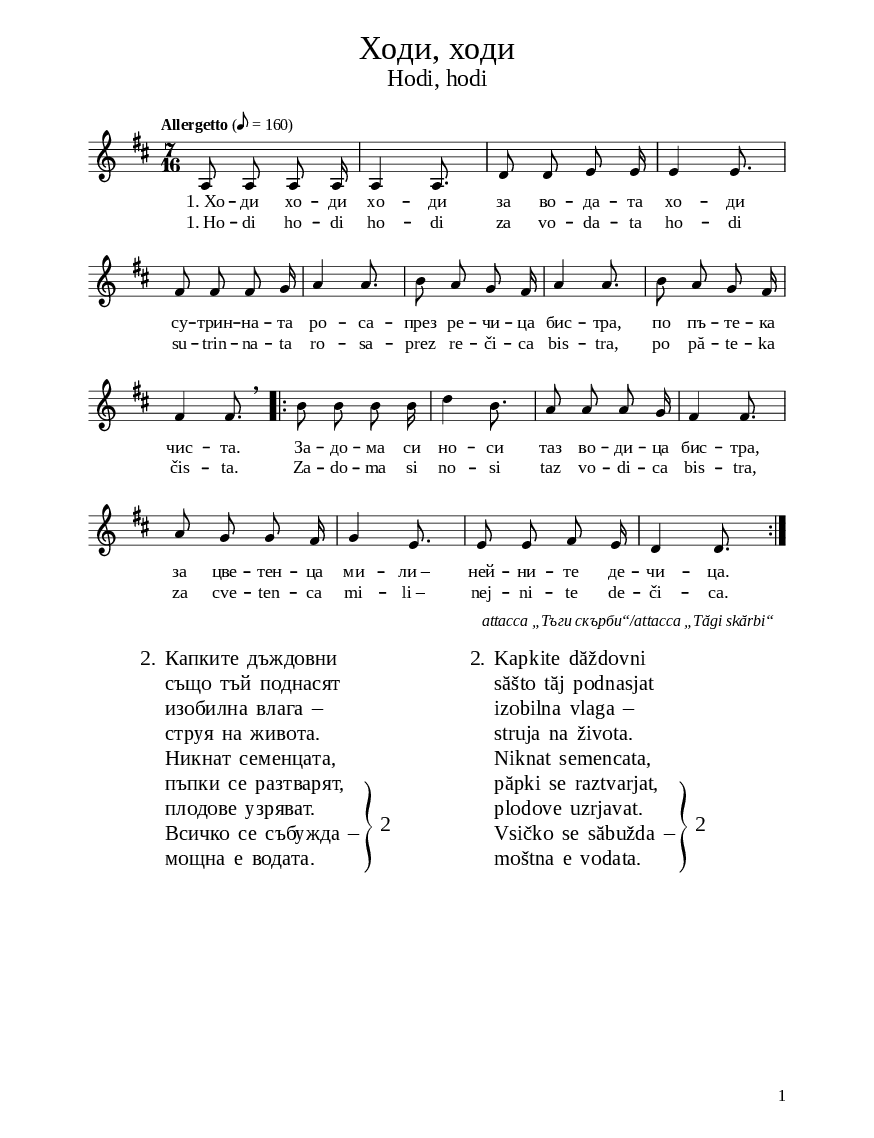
\version "2.24.1"

% include paper part and global functions
\include "include/globals.ily"

"rightBraces088" = \markup {
  \column {
    % repeat braces




    \translate #'(0 . -15.6 )
    \right-brace #44

  }
  \column {
    % repeat numbers




    \translate #'(0 . -16.0 )
    2
  }
}

\bookpart {
  \label #'ref088
  \tocItem \markup "Ходи, ходи –  Hodi, hodi"
  \include "include/bookpart-paper.ily"
  \score {
    \include "include/score-layout.ily"

    \new Voice \absolute  {
      \clef treble
      \key d \major
      \time 7/16
      \tempoFunc "Allergetto" 8 "160"
      a8 a8 a8 a16 | a4 a8. | d'8 d'8 e'8 e'16 | e'4 e'8. | \break

      fis'8 fis'8 fis'8 g'16 | a'4 a'8. | b'8 a'8 g'8 fis'16 | a'4 a'8. | b'8 a'8 g'8 fis'16 | \break

      fis'4 fis'8. \breathe | \bar ".|:" b'8 b'8 b'8 b'16| d''4 b'8. | a'8 a'8 a'8 g'16 | fis'4 fis'8. | \break

      a'8 g'8 g'8 fis'16 | g'4 e'8. | e'8 e'8 fis'8 e'16 | d'4 d'8. | \bar ":|."


    }
    \addlyrics {
      "1. Хо" -- ди хо -- ди хо -- ди за во -- да -- та хо -- ди

      су -- трин -- на -- та ро -- са -- през ре -- чи -- ца бис -- тра, по пъ -- те -- ка

      чис -- та. За -- до -- ма  си но -- си  таз во -- ди -- ца бис -- тра,

      за цве -- тен -- ца ми -- "ли –"  ней -- ни -- те де -- чи -- ца.
    }
    \addlyrics {
      "1. Ho" -- di ho -- di ho -- di za vo -- da -- ta ho -- di

      su -- trin -- na -- ta ro -- sa -- prez re -- či -- ca bis -- tra, po pă -- te -- ka

      čis -- ta. Za -- do -- ma  si no -- si  taz vo -- di -- ca bis -- tra,

      za cve -- ten -- ca mi -- "li –" nej -- ni -- te de -- či -- ca.
    }

    \header {
      title = \titleFunc "Ходи, ходи" "Hodi, hodi"
    }

    \midi{}

  } % score
  
  \markup \italic \dc-one-nobold "attacca „Тъги скърби“/attacca „Tăgi skărbi“"

  \markup \fontsize #bgCoupletFontSize {
    \hspace #5
    \override #`(baseline-skip . ,bgCoupletBaselineSkip)
    \column {


      \line { 2. Капките дъждовни}
      \line { "   "също тъй поднасят}
      \line { "   "изобилна влага – }
      \line { "   "струя на живота. }
      \line { "   "Никнат семенцата, }
      \line { "   "пъпки се разтварят,}
      \line { "   "плодове узряват.}
      \line { "   "Всичко се събужда – }
      \line { "   "мощна е водата. }
    } \"rightBraces088"

    \hspace #7
    \override #`(baseline-skip . ,bgCoupletBaselineSkip)
    \column {
      \line { 2. Kapkite dăždovni}
      \line { "   "săšto tăj podnasjat}
      \line { "   "izobilna vlaga – }
      \line { "   "struja na života. }
      \line { "   "Niknat semencata, }
      \line { "   "păpki se raztvarjat,}
      \line { "   "plodove uzrjavat.}
      \line { "   "Vsičko se săbužda – }
      \line { "   "moštna e vodata. }
    } %column
    \"rightBraces088"
  } % markup

 
 
 
\pageBreak

  % include foreign translation(s) of the song
  \version "2.20.0"

\markup \fill-line { \fontsize #deTitleFontSize "Lauf, lauf" }
\markup \null
\markup \null
\markup \fontsize #deCoupletFontSize {
  \hspace #14
  \override #`(baseline-skip . ,deCoupletBaselineSkip)

  \column {
	 
	   \line { 1. Lauf, lauf, lauf, }

  \line { "   "lauf für Wasser,}

  \line { "   "im Morgentau, }

  \line { "   "durch einen kristallklaren Bach,}

  \line { "   "auf einem reinen Pfad. }

  \line { "   "Bringe dieses klare Wasser nach Hause, }

  \line { "   "zu den schönen Blümchen, }

  \line { "   "seinen kleinen Kindern.}

   \line { "   " }

  \line {  2.	Die Regentropfen bieten ebenfalls }

 \line { "   " reichlich Feuchtigkeit – Strom des Leben. }
 
 \line { "   "Samenkörner sprießen, }
 
 \line { "   "Knospen öffnen sich, }
 
 \line { "   "Früchte reifen. }
 
 \line { "   "Alles erwacht; mächtig ist das Wasser!  }
    }
}


} % bookpart
